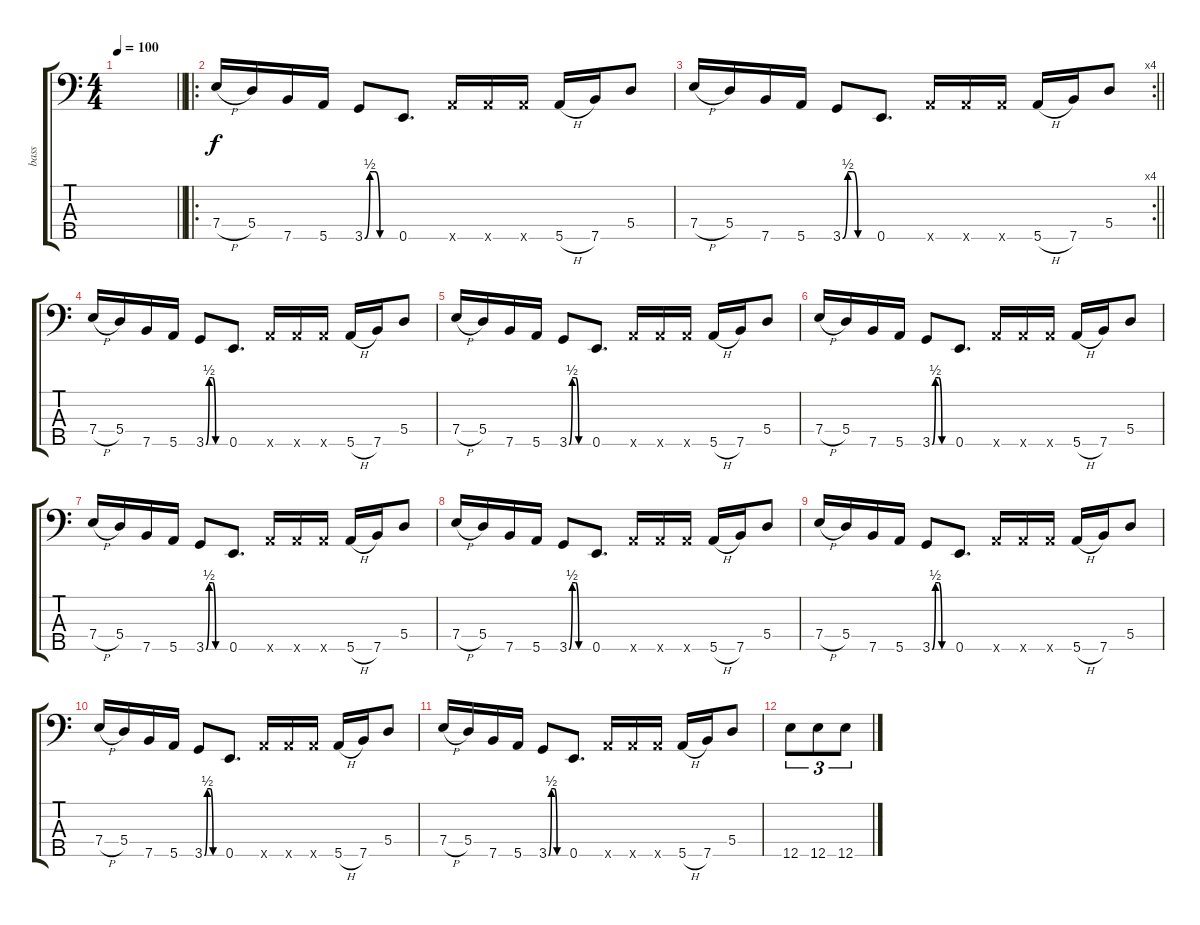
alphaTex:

\track ("bass" "bass") {instrument slapbass2}
\staff {score tabs}
\tuning (B2 G2 D2 A1 E1) {hide}
\ts (4 4)
\tempo 100
\clef f4
\barLineRight lightlight
\ks c
|
\ro
7.4{h}.16 5.4.16 7.5.16 5.5.16 3.5{be (custom 0 0 10 2 20 2 30 0 60 0)}.8 0.5.8{d} 5.5{x}.16 5.5{x}.16 5.5{x}.16 5.5{h}.16 7.5.16 5.4.8 |
\rc 4
\barLineRight lightlight
7.4{h}.16 5.4.16 7.5.16 5.5.16 3.5{be (custom 0 0 10 2 20 2 30 0 60 0)}.8 0.5.8{d} 5.5{x}.16 5.5{x}.16 5.5{x}.16 5.5{h}.16 7.5.16 5.4.8 |
7.4{h}.16 5.4.16 7.5.16 5.5.16 3.5{be (custom 0 0 10 2 20 2 30 0 60 0)}.8 0.5.8{d} 5.5{x}.16 5.5{x}.16 5.5{x}.16 5.5{h}.16 7.5.16 5.4.8 |
7.4{h}.16 5.4.16 7.5.16 5.5.16 3.5{be (custom 0 0 10 2 20 2 30 0 60 0)}.8 0.5.8{d} 5.5{x}.16 5.5{x}.16 5.5{x}.16 5.5{h}.16 7.5.16 5.4.8 |
7.4{h}.16 5.4.16 7.5.16 5.5.16 3.5{be (custom 0 0 10 2 20 2 30 0 60 0)}.8 0.5.8{d} 5.5{x}.16 5.5{x}.16 5.5{x}.16 5.5{h}.16 7.5.16 5.4.8 |
7.4{h}.16 5.4.16 7.5.16 5.5.16 3.5{be (custom 0 0 10 2 20 2 30 0 60 0)}.8 0.5.8{d} 5.5{x}.16 5.5{x}.16 5.5{x}.16 5.5{h}.16 7.5.16 5.4.8 |
7.4{h}.16 5.4.16 7.5.16 5.5.16 3.5{be (custom 0 0 10 2 20 2 30 0 60 0)}.8 0.5.8{d} 5.5{x}.16 5.5{x}.16 5.5{x}.16 5.5{h}.16 7.5.16 5.4.8 |
7.4{h}.16 5.4.16 7.5.16 5.5.16 3.5{be (custom 0 0 10 2 20 2 30 0 60 0)}.8 0.5.8{d} 5.5{x}.16 5.5{x}.16 5.5{x}.16 5.5{h}.16 7.5.16 5.4.8 |
7.4{h}.16 5.4.16 7.5.16 5.5.16 3.5{be (custom 0 0 10 2 20 2 30 0 60 0)}.8 0.5.8{d} 5.5{x}.16 5.5{x}.16 5.5{x}.16 5.5{h}.16 7.5.16 5.4.8 |
7.4{h}.16 5.4.16 7.5.16 5.5.16 3.5{be (custom 0 0 10 2 20 2 30 0 60 0)}.8 0.5.8{d} 5.5{x}.16 5.5{x}.16 5.5{x}.16 5.5{h}.16 7.5.16 5.4.8 |
12.5.8{tu (3 2)} 12.5.8{tu (3 2)} 12.5.8{tu (3 2)}
